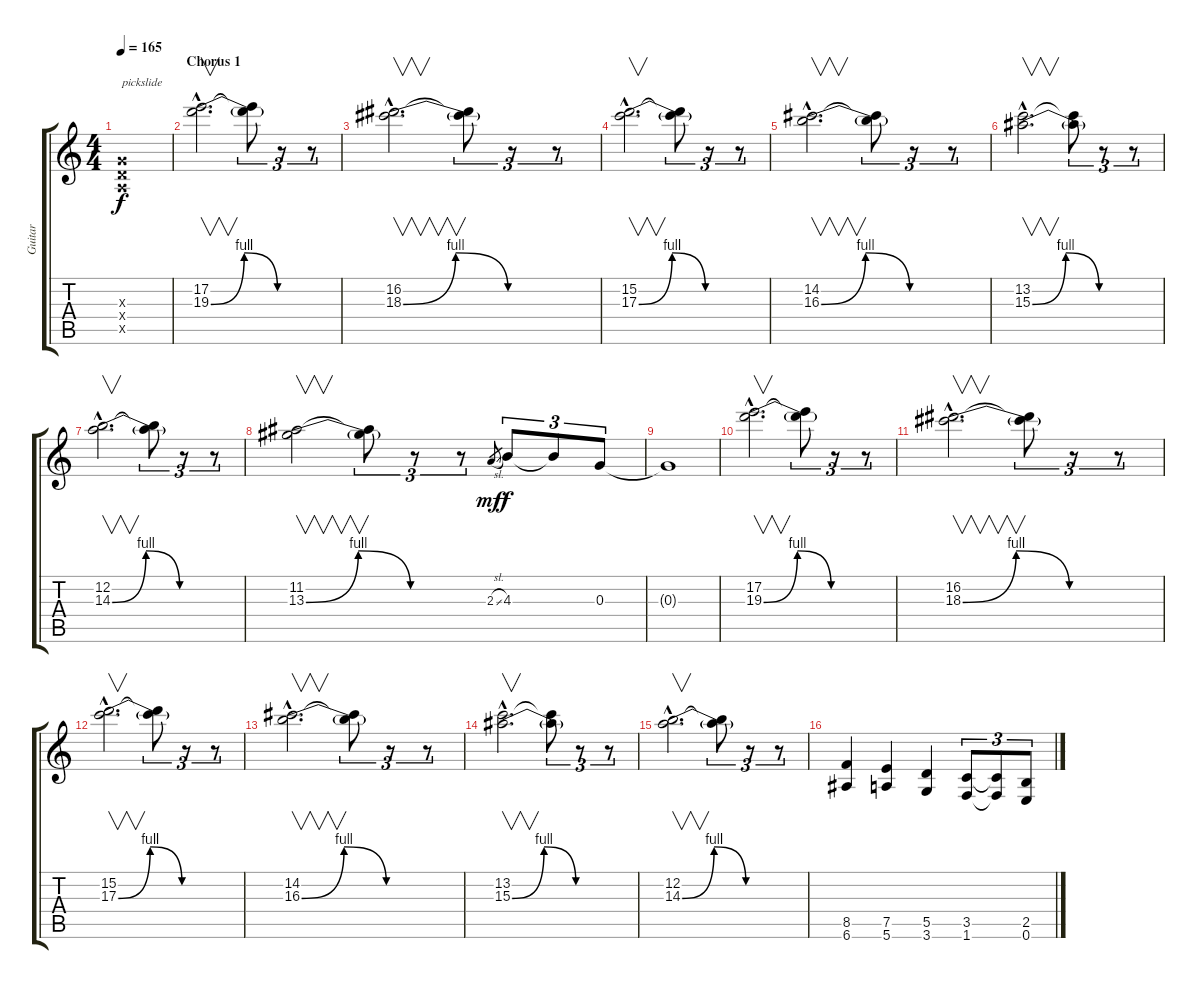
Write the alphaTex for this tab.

\track ("Guitar" "Guitar") {instrument distortionguitar}
\staff {score tabs}
\tuning (E4 B3 G3 D3 A2 E2) {hide}
\ts (4 4)
\tempo 165
\clef g2
\ks c
(0.3{x} 0.4{x} 0.5{x}).1{txt "pickslide" dy f} |
\section ("" "Chorus 1")
(17.2{hac} 19.3{be (bendrelease 0 0 5 4 58 4 60 0) hac}).2{v d} (17.2{t} 19.3{t}).8{tu (3 2)} r.8{tu (3 2)} r.8{tu (3 2)} |
(16.2{hac} 18.3{be (bendrelease 0 0 5 4 58 4 60 0) hac}).2{v d} (16.2{t} 18.3{t}).8{tu (3 2)} r.8{tu (3 2)} r.8{tu (3 2)} |
(15.2{hac} 17.3{be (bendrelease 0 0 5 4 58 4 60 0) hac}).2{v d} (15.2{t} 17.3{t}).8{tu (3 2)} r.8{tu (3 2)} r.8{tu (3 2)} |
(14.2{hac} 16.3{be (bendrelease 0 0 5 4 58 4 60 0) hac}).2{v d} (14.2{t} 16.3{t}).8{tu (3 2)} r.8{tu (3 2)} r.8{tu (3 2)} |
(13.2{hac} 15.3{be (bendrelease 0 0 5 4 58 4 60 0) hac}).2{v d} (13.2{t} 15.3{t}).8{tu (3 2)} r.8{tu (3 2)} r.8{tu (3 2)} |
(12.2{hac} 14.3{be (bendrelease 0 0 5 4 58 4 60 0) hac}).2{v d} (12.2{t} 14.3{t}).8{tu (3 2)} r.8{tu (3 2)} r.8{tu (3 2)} |
(11.2 13.3{be (bendrelease 0 0 5 4 58 4 60 0)}).2{v} (11.2{t} 13.3{t}).8{tu (3 2)} r.8{tu (3 2)} r.8{tu (3 2)} 2.3{sl}.8{gr dy mf} 4.3.8{tu (3 2) dy f} 4.3{t}.8{tu (3 2)} 0.3.8{tu (3 2)} |
0.3{t}.1 |
(17.2{hac} 19.3{be (bendrelease 0 0 5 4 58 4 60 0) hac}).2{v d} (17.2{t} 19.3{t}).8{tu (3 2)} r.8{tu (3 2)} r.8{tu (3 2)} |
(16.2{hac} 18.3{be (bendrelease 0 0 5 4 58 4 60 0) hac}).2{v d} (16.2{t} 18.3{t}).8{tu (3 2)} r.8{tu (3 2)} r.8{tu (3 2)} |
(15.2{hac} 17.3{be (bendrelease 0 0 5 4 58 4 60 0) hac}).2{v d} (15.2{t} 17.3{t}).8{tu (3 2)} r.8{tu (3 2)} r.8{tu (3 2)} |
(14.2{hac} 16.3{be (bendrelease 0 0 5 4 58 4 60 0) hac}).2{v d} (14.2{t} 16.3{t}).8{tu (3 2)} r.8{tu (3 2)} r.8{tu (3 2)} |
(13.2{hac} 15.3{be (bendrelease 0 0 5 4 58 4 60 0) hac}).2{v d} (13.2{t} 15.3{t}).8{tu (3 2)} r.8{tu (3 2)} r.8{tu (3 2)} |
(12.2{hac} 14.3{be (bendrelease 0 0 5 4 58 4 60 0) hac}).2{v d} (12.2{t} 14.3{t}).8{tu (3 2)} r.8{tu (3 2)} r.8{tu (3 2)} |
(8.5 6.6).4 (7.5 5.6).4 (5.5 3.6).4 (3.5 1.6).8{tu (3 2)} (3.5{t} 1.6{t}).8{tu (3 2)} (2.5 0.6).8{tu (3 2)}
